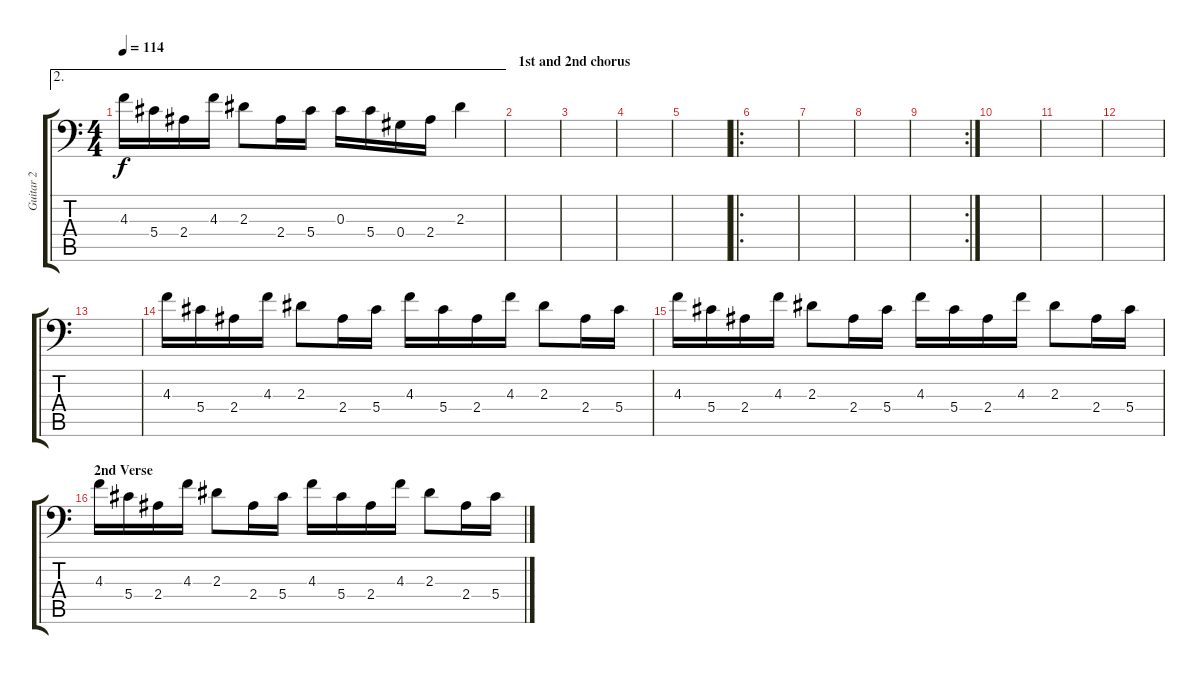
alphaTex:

\track ("Guitar 2" "Guitar 2") {instrument acousticguitarsteel}
\staff {score tabs}
\tuning (Bb3 Gb3 Db3 Ab2 Db2 Ab1) {hide}
\ae 2
\ts (4 4)
\tempo 114
\clef f4
\ks c
4.3.16{dy f} 5.4.16 2.4.16 4.3.16 2.3.8 2.4.16 5.4.16 0.3.16 5.4.16 0.4.16 2.4.16 2.3.4 |
\section ("" "1st and 2nd chorus")
|
|
|
|
\ro
|
|
|
\rc 2
|
|
|
|
|
4.3.16 5.4.16 2.4.16 4.3.16 2.3.8 2.4.16 5.4.16 4.3.16 5.4.16 2.4.16 4.3.16 2.3.8 2.4.16 5.4.16 |
4.3.16 5.4.16 2.4.16 4.3.16 2.3.8 2.4.16 5.4.16 4.3.16 5.4.16 2.4.16 4.3.16 2.3.8 2.4.16 5.4.16 |
\section ("" "2nd Verse")
4.3.16 5.4.16 2.4.16 4.3.16 2.3.8 2.4.16 5.4.16 4.3.16 5.4.16 2.4.16 4.3.16 2.3.8 2.4.16 5.4.16
